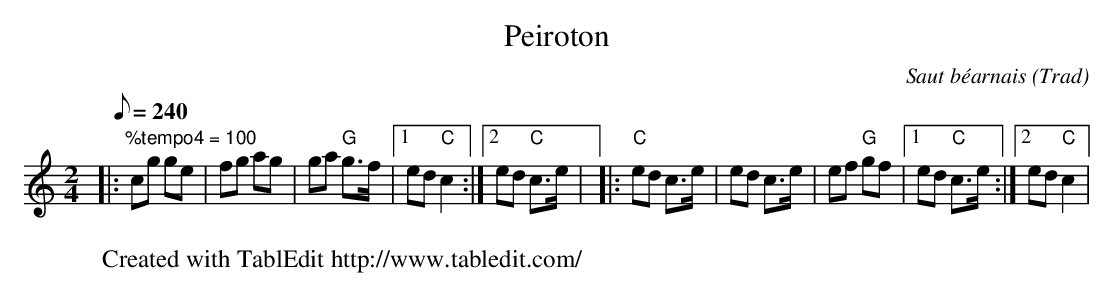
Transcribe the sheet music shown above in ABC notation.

X:1
T:Peiroton
C:Saut béarnais (Trad)
L:1/8
Q:240
M:2/4
K:C
|: "%tempo4 = 100"cg ge | fg ag | ga "G"g3/2f/ |1 ed "C"c2 :|2 ed "C"c3/2e/ | \
|: "C"ed c3/2e/ | ed c3/2e/ | ef "G"gf |1 ed "C"c3/2e/ :|2 ed "C"c2 | \
W:Created with TablEdit http://www.tabledit.com/
